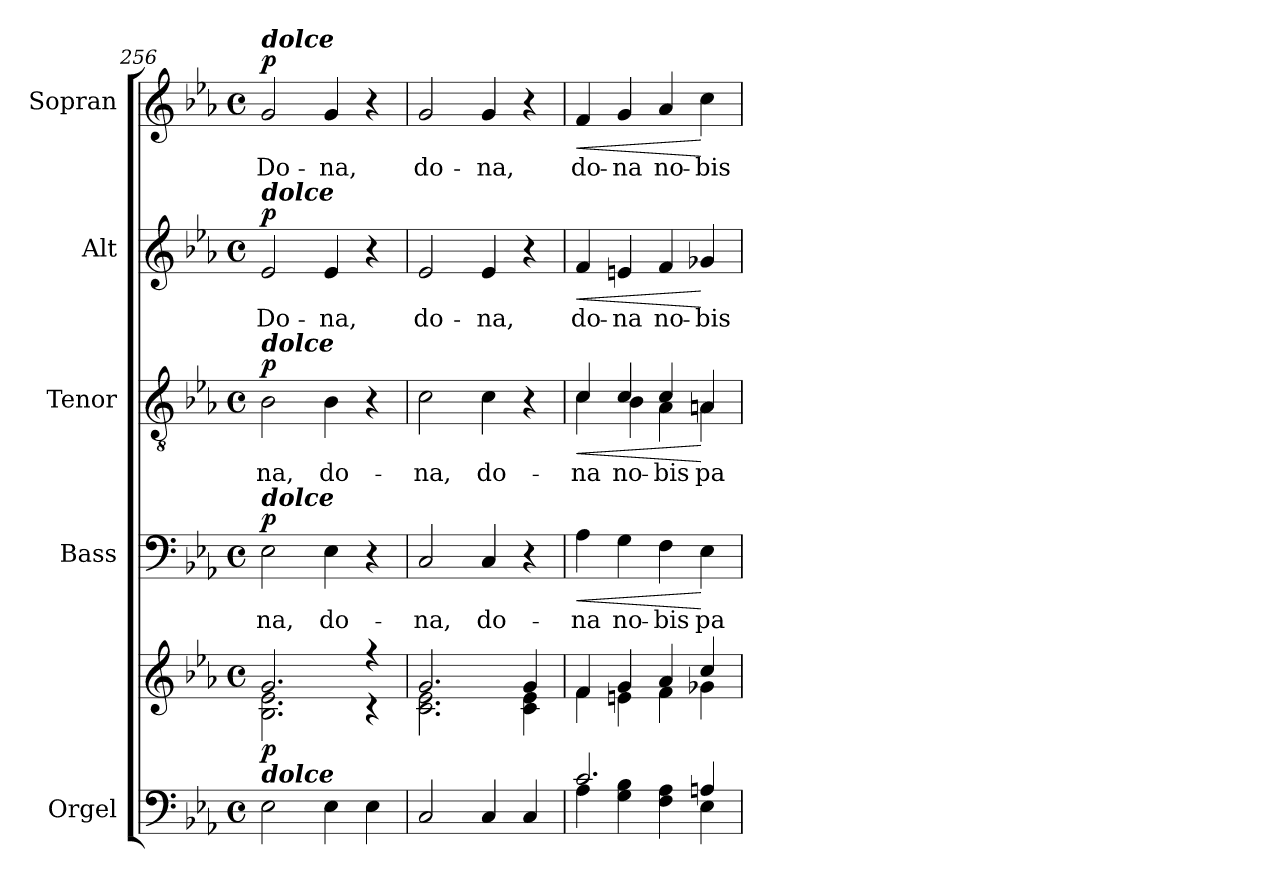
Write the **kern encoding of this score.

**kern	**kern	**dynam	**kern	**text	**dynam	**kern	**text	**dynam	**kern	**text	**dynam	**kern	**text	**dynam
*part5	*part5	*part5	*part4	*part4	*part4	*part3	*part3	*part3	*part2	*part2	*part2	*part1	*part1	*part1
*staff6	*staff5	*staff5/6	*staff4	*staff4	*staff4	*staff3	*staff3	*staff3	*staff2	*staff2	*staff2	*staff1	*staff1	*staff1
*I"Orgel	*	*	*I"Bass	*	*	*I"Tenor	*	*	*I"Alt	*	*	*I"Sopran	*	*
*I'Org.	*	*	*I'B.	*	*	*I'T.	*	*	*I'A.	*	*	*I'S.	*	*
!!LO:PB:g=z
*clefF4	*clefG2	*	*clefF4	*	*	*clefGv2	*	*	*clefG2	*	*	*clefG2	*	*
*k[b-e-a-]	*k[b-e-a-]	*	*k[b-e-a-]	*	*	*k[b-e-a-]	*	*	*k[b-e-a-]	*	*	*k[b-e-a-]	*	*
*E-:	*E-:	*	*E-:	*	*	*E-:	*	*	*E-:	*	*	*E-:	*	*
*M4/4	*M4/4	*	*M4/4	*	*	*M4/4	*	*	*M4/4	*	*	*M4/4	*	*
*met(c)	*met(c)	*	*met(c)	*	*	*met(c)	*	*	*met(c)	*	*	*met(c)	*	*
=256	=256	=256	=256	=256	=256	=256	=256	=256	=256	=256	=256	=256	=256	=256
*	*^	*	*	*	*	*	*	*	*	*	*	*	*	*
!	!	!	!	!	!	!	!	!	!	!	!	!	!LO:TX:a:Bi:t=dolce	!	!
!	!	!	!	!	!	!	!	!	!	!LO:TX:a:Bi:t=dolce	!	!	!	!	!
!	!	!	!	!	!	!	!LO:TX:a:Bi:t=dolce	!	!	!	!	!	!	!	!
!	!	!	!	!LO:TX:a:Bi:t=dolce	!	!	!	!	!	!	!	!	!	!	!
!	!LO:TX:b:Bi:t=dolce	!	!	!	!	!	!	!	!	!	!	!	!	!	!
!	!	!	!LO:DY:b	!	!LO:LY:b	!LO:DY:a	!	!LO:LY:b	!LO:DY:a	!	!LO:LY:b	!LO:DY:a	!	!LO:LY:b	!LO:DY:a
2E-\	2.g/	2.B-\ 2.e-\	p	2E-\	-na,	p	2B-\	-na,	p	2e-/	Do-	p	2g/	Do-	p
!	!	!	!	!	!LO:LY:b	!	!	!LO:LY:b	!	!	!LO:LY:b	!	!	!LO:LY:b	!
4E-\	.	.	.	4E-\	do-	.	4B-\	do-	.	4e-/	-na,	.	4g/	-na,	.
4E-\	4r	4r	.	4r	.	.	4r	.	.	4r	.	.	4r	.	.
=257	=257	=257	=257	=257	=257	=257	=257	=257	=257	=257	=257	=257	=257	=257	=257
!	!	!	!	!	!LO:LY:b	!	!	!LO:LY:b	!	!	!LO:LY:b	!	!	!LO:LY:b	!
2C/	2.g/	2.c\ 2.e-\	.	2C/	-na,	.	2c\	-na,	.	2e-/	do-	.	2g/	do-	.
!	!	!	!	!	!LO:LY:b	!	!	!LO:LY:b	!	!	!LO:LY:b	!	!	!LO:LY:b	!
4C/	.	.	.	4C/	do-	.	4c\	do-	.	4e-/	-na,	.	4g/	-na,	.
4C/	4g/	4c\ 4e-\	.	4r	.	.	4r	.	.	4r	.	.	4r	.	.
=258	=258	=258	=258	=258	=258	=258	=258	=258	=258	=258	=258	=258	=258	=258	=258
*^	*	*	*	*	*	*	*	*	*	*	*	*	*	*	*
!	!	!	!	!	!	!LO:LY:b	!LO:HP:b	!	!LO:LY:b	!LO:HP:b	!	!LO:LY:b	!LO:HP:b	!	!LO:LY:b	!LO:HP:b
*	*	*	*	*	*	*	*	*^	*	*	*	*	*	*	*	*
2.c/	4A-\	4f/	4f\	.	4A-\	-na	<	4c/	4c\	-na	<	4f/	do-	<	4f/	do-	<
!	!	!	!	!	!	!LO:LY:b	!	!	!	!LO:LY:b	!	!	!LO:LY:b	!	!	!LO:LY:b	!
.	4G\ 4B-\	4g/	4en\	.	4G\	no-	.	4c/	4B-\	no-	.	4en/	-na	.	4g/	-na	.
!	!	!	!	!	!	!LO:LY:b	!	!	!	!LO:LY:b	!	!	!LO:LY:b	!	!	!LO:LY:b	!
.	4F\ 4A-\	4a-/	4f\	.	4F\	-bis	.	4c/	4A-\	-bis	.	4f/	no-	.	4a-/	no-	.
!	!	!	!	!	!	!LO:LY:b	!	!	!	!LO:LY:b	!	!	!LO:LY:b	!	!	!LO:LY:b	!
4An/	4E-\	4cc/	4g-X\	.	4E-\	pa-	[	4An/	4An\	pa-	[	4g-X/	-bis	[	4cc\	-bis	[
*v	*v	*	*	*	*	*	*	*v	*v	*	*	*	*	*	*	*	*
*	*v	*v	*	*	*	*	*	*	*	*	*	*	*	*	*
=	=	=	=	=	=	=	=	=	=	=	=	=	=	=
*-	*-	*-	*-	*-	*-	*-	*-	*-	*-	*-	*-	*-	*-	*-
